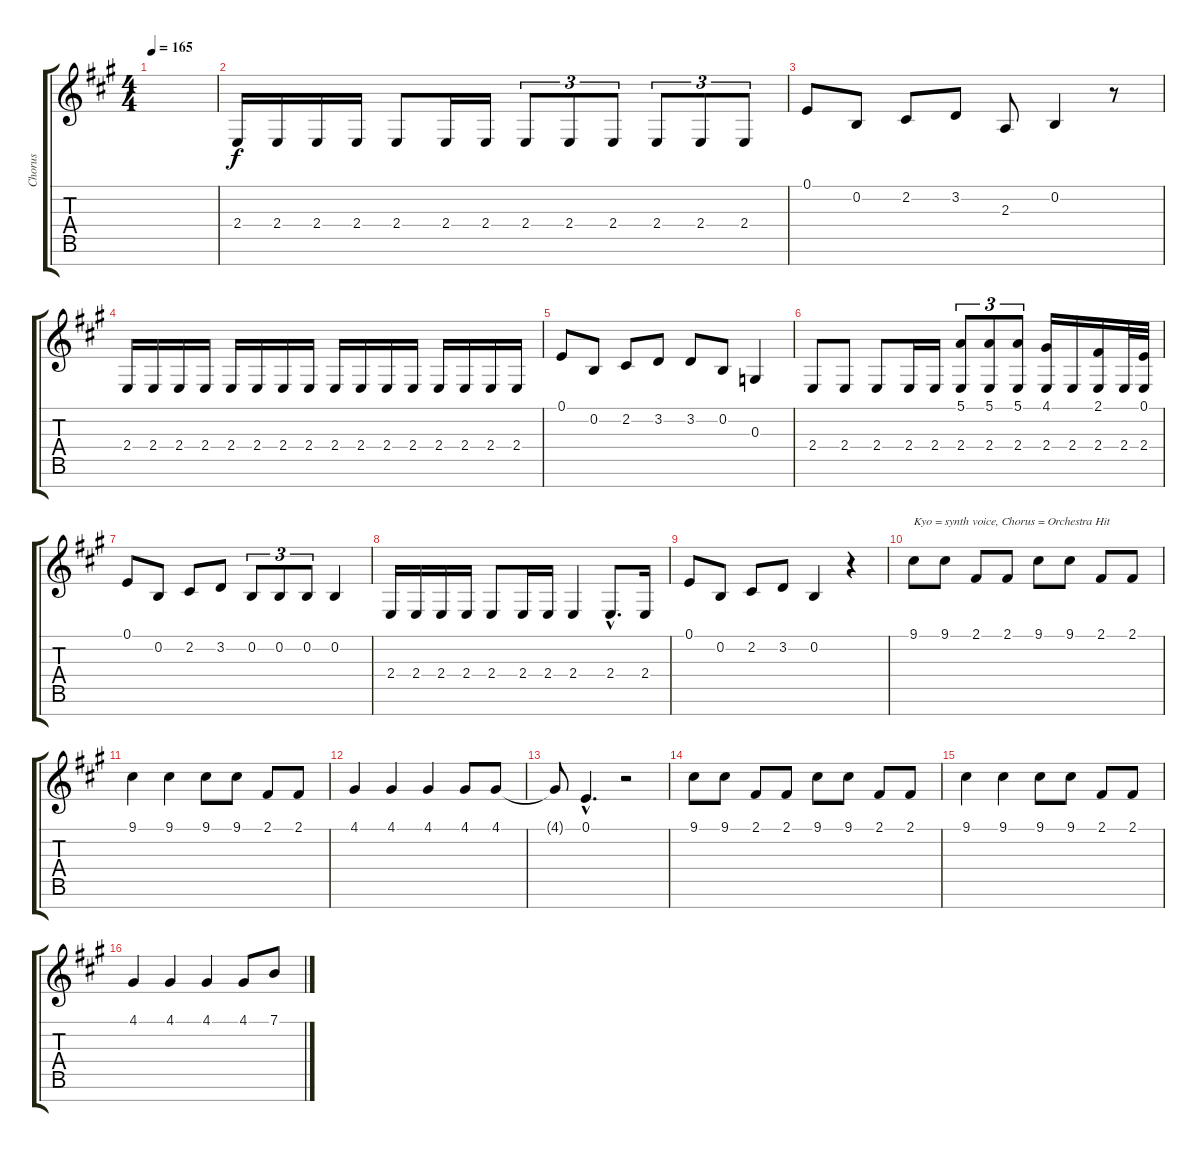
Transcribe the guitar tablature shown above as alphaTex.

\track ("Chorus" "Chorus") {instrument harmonica}
\staff {score tabs}
\tuning (E4 B3 G3 D3 A2 E2 B1) {hide}
\ts (4 4)
\tempo 165
\clef g2
\ks a
|
2.4.16 2.4.16 2.4.16 2.4.16 2.4.8 2.4.16 2.4.16 2.4.8{tu (3 2)} 2.4.8{tu (3 2)} 2.4.8{tu (3 2)} 2.4.8{tu (3 2)} 2.4.8{tu (3 2)} 2.4.8{tu (3 2)} |
0.1.8 0.2.8 2.2.8 3.2.8 2.3.8 0.2.4 r.8 |
2.4.16 2.4.16 2.4.16 2.4.16 2.4.16 2.4.16 2.4.16 2.4.16 2.4.16 2.4.16 2.4.16 2.4.16 2.4.16 2.4.16 2.4.16 2.4.16 |
0.1.8 0.2.8 2.2.8 3.2.8 3.2.8 0.2.8 0.3.4 |
2.4.8 2.4.8 2.4.8 2.4.16 2.4.16 (5.1 2.4).8{tu (3 2)} (5.1 2.4).8{tu (3 2)} (5.1 2.4).8{tu (3 2)} (4.1 2.4).16 2.4.16 (2.1 2.4).16 2.4.32 (0.1 2.4).32 |
0.1.8 0.2.8 2.2.8 3.2.8 0.2.8{tu (3 2)} 0.2.8{tu (3 2)} 0.2.8{tu (3 2)} 0.2.4 |
2.4.16 2.4.16 2.4.16 2.4.16 2.4.8 2.4.16 2.4.16 2.4.4 2.4{hac}.8{d} 2.4.16 |
0.1.8 0.2.8 2.2.8 3.2.8 0.2.4 r.4 |
9.1.8{txt "Kyo = synth voice, Chorus = Orchestra Hit" instrument synthvoice} 9.1.8 2.1.8{instrument orchestrahit} 2.1.8 9.1.8{instrument synthvoice} 9.1.8 2.1.8{instrument orchestrahit} 2.1.8 |
9.1.4{instrument synthvoice} 9.1.4 9.1.8 9.1.8 2.1.8{instrument orchestrahit} 2.1.8 |
4.1.4{instrument synthvoice} 4.1.4 4.1.4 4.1.8 4.1.8 |
4.1{t}.8 0.1{hac}.4{d} r.2 |
9.1.8{instrument synthvoice} 9.1.8 2.1.8{instrument orchestrahit} 2.1.8 9.1.8{instrument synthvoice} 9.1.8 2.1.8{instrument orchestrahit} 2.1.8 |
9.1.4{instrument synthvoice} 9.1.4 9.1.8 9.1.8 2.1.8{instrument orchestrahit} 2.1.8 |
4.1.4{instrument synthvoice} 4.1.4 4.1.4 4.1.8 7.1.8
